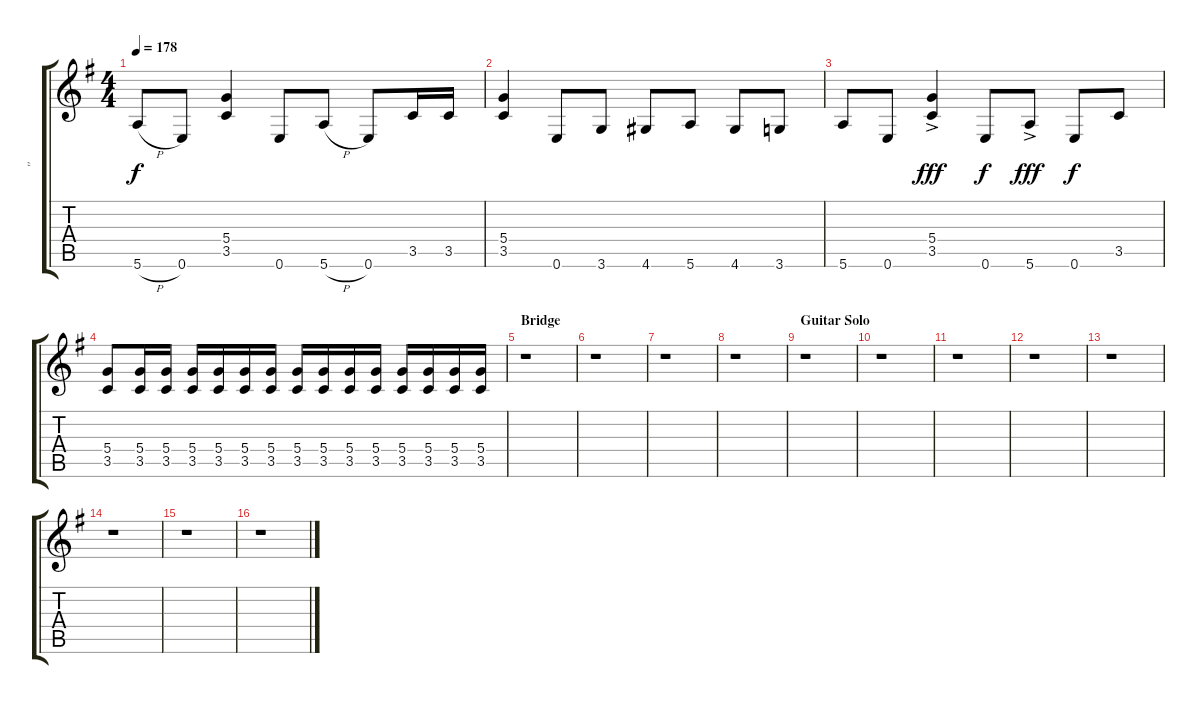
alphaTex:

\track ("   ''       ''" "   ''     ") {instrument overdrivenguitar}
\staff {score tabs}
\tuning (E4 B3 G3 D3 A2 E2) {hide}
\ts (4 4)
\tempo 178
\clef g2
\ks g
5.6{h}.8{dy f} 0.6.8 (5.4 3.5).4 0.6.8 5.6{h}.8 0.6.8 3.5.16 3.5.16 |
(5.4 3.5).4 0.6.8 3.6.8 4.6.8 5.6.8 4.6.8 3.6.8 |
5.6.8 0.6.8 (5.4{ac} 3.5{ac}).4{dy fff} 0.6.8{dy f} 5.6{ac}.8{dy fff} 0.6.8{dy f} 3.5.8 |
(5.4 3.5).8 (5.4 3.5).16 (5.4 3.5).16 (5.4 3.5).16 (5.4 3.5).16 (5.4 3.5).16 (5.4 3.5).16 (5.4 3.5).16 (5.4 3.5).16 (5.4 3.5).16 (5.4 3.5).16 (5.4 3.5).16 (5.4 3.5).16 (5.4 3.5).16 (5.4 3.5).16 |
\section ("" "Bridge")
r.1 |
r.1 |
r.1 |
r.1 |
\section ("" "Guitar Solo")
r.1 |
r.1 |
r.1 |
r.1 |
r.1 |
r.1 |
r.1 |
r.1
